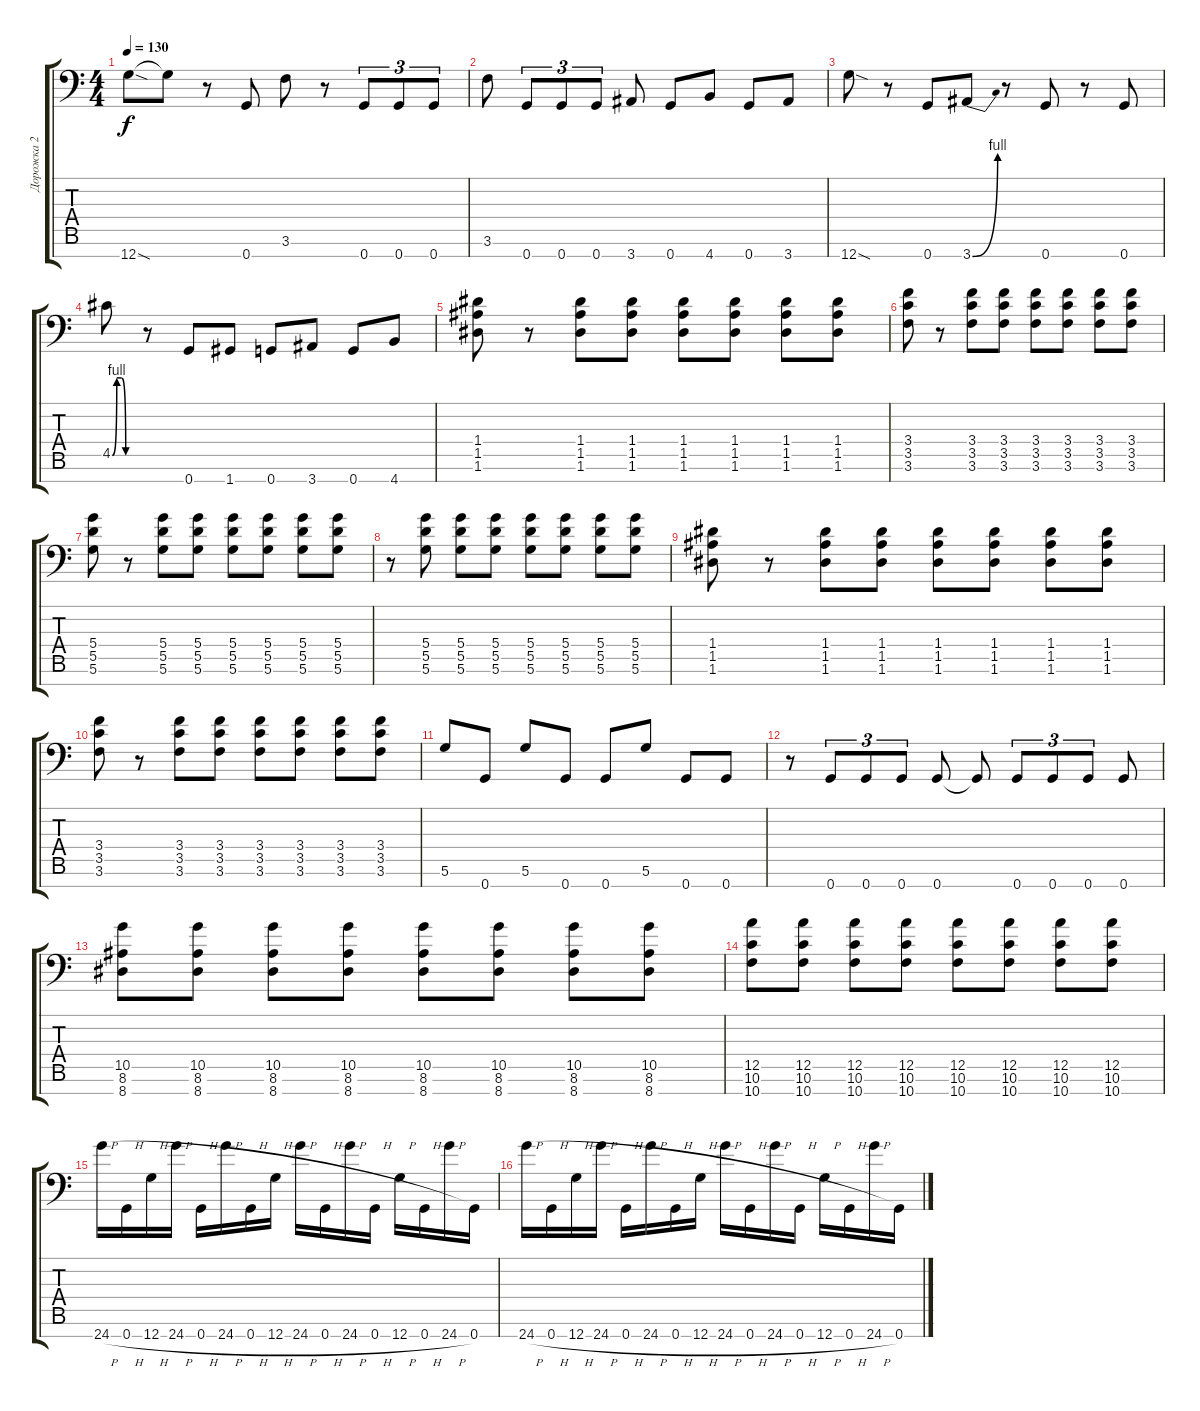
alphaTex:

\track ("Дорожка 2" "Дорожка 2") {instrument distortionguitar}
\staff {score tabs}
\tuning (E4 B3 G3 D3 A2 D2 G1) {hide}
\ts (4 4)
\tempo 130
\clef f4
\ks c
12.7{sod}.8{dy f} 12.7{t}.8 r.8 0.7.8 3.6.8 r.8 0.7.8{tu (3 2)} 0.7.8{tu (3 2)} 0.7.8{tu (3 2)} |
3.6.8 0.7.8{tu (3 2)} 0.7.8{tu (3 2)} 0.7.8{tu (3 2)} 3.7.8 0.7.8 4.7.8 0.7.8 3.7.8 |
12.7{sod}.8 r.8 0.7.8 3.7{be (bend 0 0 60 4)}.8 r.8 0.7.8 r.8 0.7.8 |
4.5{be (custom 0 0 10 4 20 4 30 0 60 0)}.8 r.8 0.7.8 1.7.8 0.7.8 3.7.8 0.7.8 4.7.8 |
(1.4 1.5 1.6).8 r.8 (1.4 1.5 1.6).8 (1.4 1.5 1.6).8 (1.4 1.5 1.6).8 (1.4 1.5 1.6).8 (1.4 1.5 1.6).8 (1.4 1.5 1.6).8 |
(3.4 3.5 3.6).8 r.8 (3.4 3.5 3.6).8 (3.4 3.5 3.6).8 (3.4 3.5 3.6).8 (3.4 3.5 3.6).8 (3.4 3.5 3.6).8 (3.4 3.5 3.6).8 |
(5.4 5.5 5.6).8 r.8 (5.4 5.5 5.6).8 (5.4 5.5 5.6).8 (5.4 5.5 5.6).8 (5.4 5.5 5.6).8 (5.4 5.5 5.6).8 (5.4 5.5 5.6).8 |
r.8 (5.4 5.5 5.6).8 (5.4 5.5 5.6).8 (5.4 5.5 5.6).8 (5.4 5.5 5.6).8 (5.4 5.5 5.6).8 (5.4 5.5 5.6).8 (5.4 5.5 5.6).8 |
(1.4 1.5 1.6).8 r.8 (1.4 1.5 1.6).8 (1.4 1.5 1.6).8 (1.4 1.5 1.6).8 (1.4 1.5 1.6).8 (1.4 1.5 1.6).8 (1.4 1.5 1.6).8 |
(3.4 3.5 3.6).8 r.8 (3.4 3.5 3.6).8 (3.4 3.5 3.6).8 (3.4 3.5 3.6).8 (3.4 3.5 3.6).8 (3.4 3.5 3.6).8 (3.4 3.5 3.6).8 |
5.6.8 0.7.8 5.6.8 0.7.8 0.7.8 5.6.8 0.7.8 0.7.8 |
r.8 0.7.8{tu (3 2)} 0.7.8{tu (3 2)} 0.7.8{tu (3 2)} 0.7.8 0.7{t}.8 0.7.8{tu (3 2)} 0.7.8{tu (3 2)} 0.7.8{tu (3 2)} 0.7.8 |
(10.5 8.6 8.7).8 (10.5 8.6 8.7).8 (10.5 8.6 8.7).8 (10.5 8.6 8.7).8 (10.5 8.6 8.7).8 (10.5 8.6 8.7).8 (10.5 8.6 8.7).8 (10.5 8.6 8.7).8 |
(12.5 10.6 10.7).8 (12.5 10.6 10.7).8 (12.5 10.6 10.7).8 (12.5 10.6 10.7).8 (12.5 10.6 10.7).8 (12.5 10.6 10.7).8 (12.5 10.6 10.7).8 (12.5 10.6 10.7).8 |
24.7{h}.16 0.7{h}.16 12.7{h}.16 24.7{h}.16 0.7{h}.16 24.7{h}.16 0.7{h}.16 12.7{h}.16 24.7{h}.16 0.7{h}.16 24.7{h}.16 0.7{h}.16 12.7{h}.16 0.7{h}.16 24.7{h}.16 0.7.16 |
24.7{h}.16 0.7{h}.16 12.7{h}.16 24.7{h}.16 0.7{h}.16 24.7{h}.16 0.7{h}.16 12.7{h}.16 24.7{h}.16 0.7{h}.16 24.7{h}.16 0.7{h}.16 12.7{h}.16 0.7{h}.16 24.7{h}.16 0.7.16
